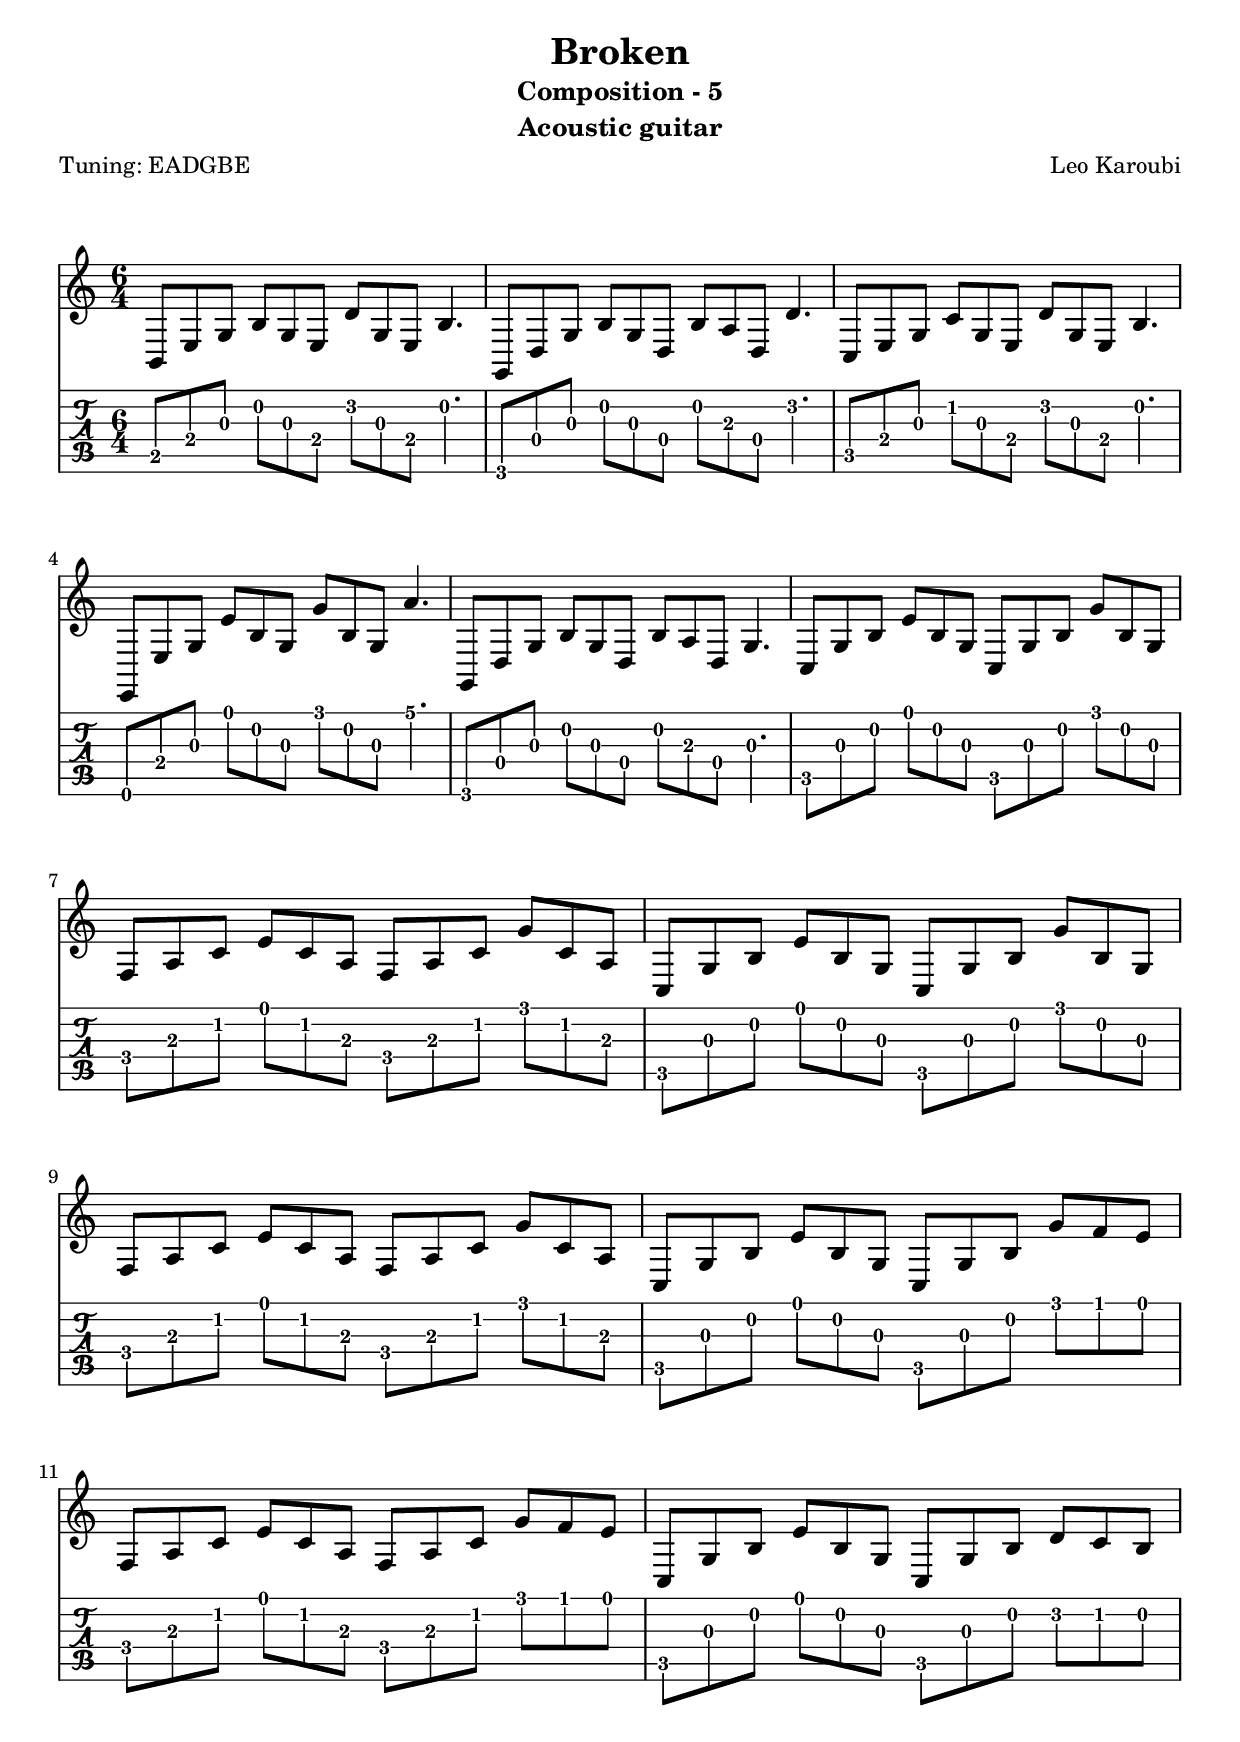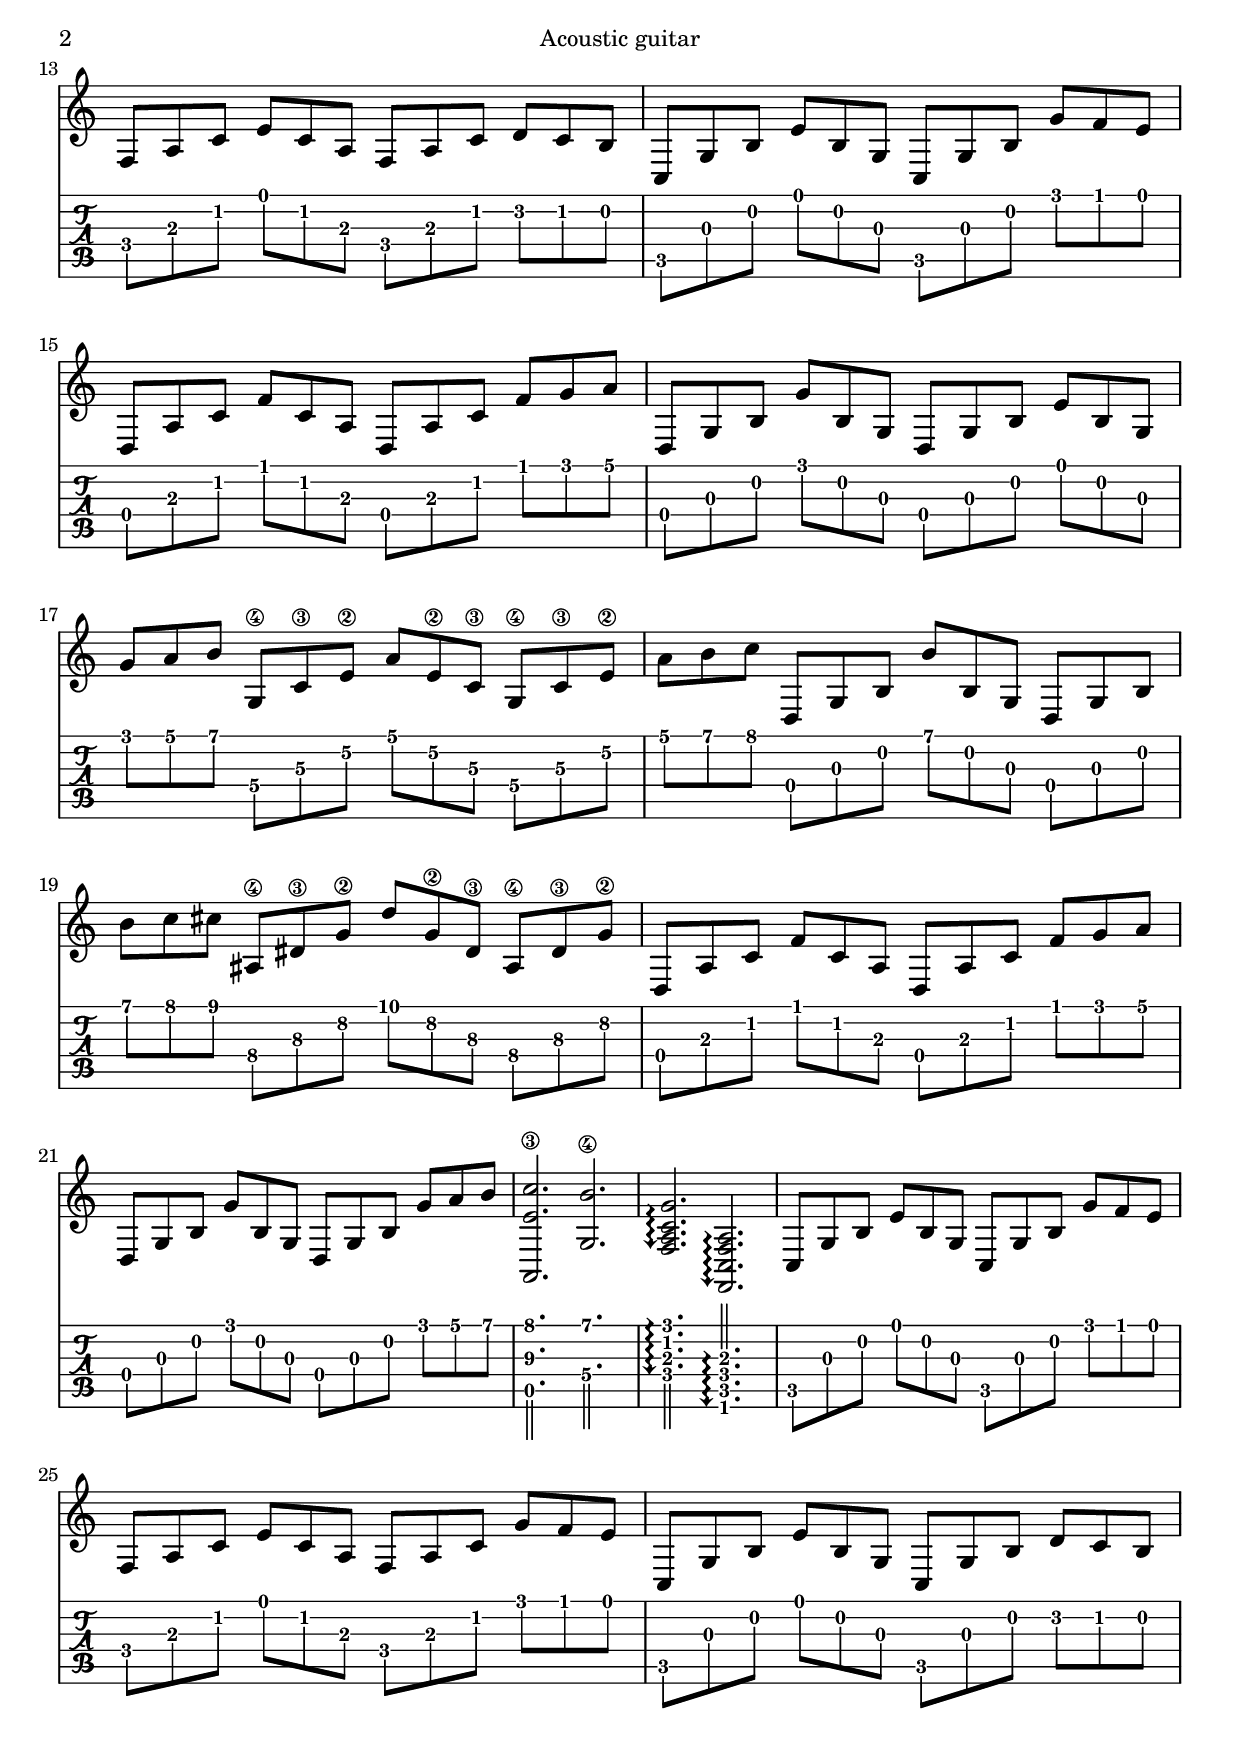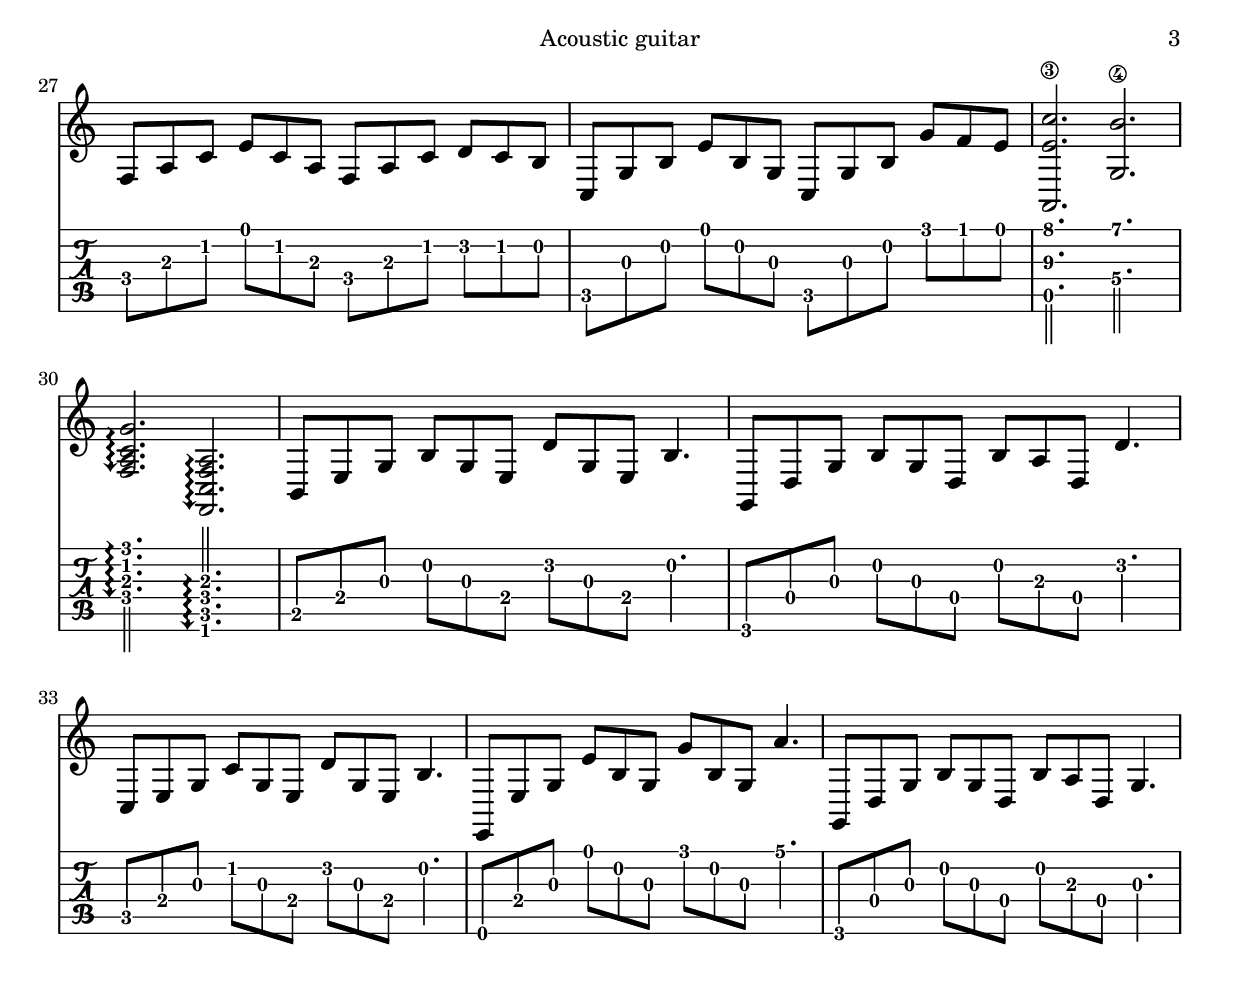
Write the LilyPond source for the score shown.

\version "2.22.1"
\include "english.ly"
\header {
  title = "Broken"
  subtitle = "Composition - 5"
  instrument = "Acoustic guitar"
  meter = "Tuning: EADGBE"
  arranger = "Leo Karoubi"
  % composer = "Leo Karoubi"
}

\layout { 
  indent = 0.0\cm 
  #(layout-set-staff-size 21)
  \context {
    \Score
    \override Glissando.thickness = #3
    \override Glissando.style = #'trill
    \override SpacingSpanner.common-shortest-duration = #(ly:make-moment 1/16)
  }
}

\markup { 
  \vspace #1
}

timeSign = 6/4
harmTwelveMarkup = -\markup { \center-align \abs-fontsize #8 { harm .12 }}
harmSevenMarkup = -\markup { \center-align \abs-fontsize #8 { harm .7 }}

rallentendo = -\markup { \abs-fontsize #10 { rallentendo }}

intro_first = {
  b,8[ e g] b8[ g e] d'[ g e] b4. |
  g,8[ d g] b8[ g d] b8[ a d] d'4. |
  c8[ e g]  c'8[ g e] d'8[ g e] b4. |
  e,8[ e g] e'8[ b g] g'8[ b g] a'4. |
  g,8[ d g] b8[ g d] b8[ a d] g4. |
}

intro_second = {
  c8[ g b] e'8[ b g] c8[ g b] g'8[ b g] |
  f8[ a c'] e'8[ c' a] f8[ a c'] g'8[ c' a] |
  c8[ g b] e'8[ b g] c8[ g b] g'8[ b g] |
  f8[ a c'] e'8[ c' a] f8[ a c'] g'8[ c' a] |
}

intro = {
  \intro_first
  \intro_second
}

chorus = {
  c8[ g b] e'8[ b g] c8[ g b] g'8[ f' e'] |
  f8[ a c'] e'8[ c' a] f8[ a c'] g'8[ f' e'] |
  c8[ g b] e'8[ b g] c8[ g b] d'8[ c' b] |
  f8[ a c'] e'8[ c' a] f8[ a c'] d'8[ c' b] |
  c8[ g b] e'8[ b g] c8[ g b] g'8[ f' e'] |
}

verse = {
  d8[ a c'] f'8[ c' a] d8[ a c'] f'8[ g' a'] |
  d8[ g b] g'[ b g] d8[ g b] e'[ b g] |
  g'8[ a' b'] g8\4[ c'\3 e'\2] a'8[ e'\2 c'\3]  g8\4[ c'\3 e'\2] |
  a'[ b' c''] d8[ g b] b'8[ b g] d8[ g b] |
  b'[ c'' c-sharp''] a-sharp8\4[ d-sharp'\3 g'\2] d''[ g'\2 d-sharp'\3] a-sharp8\4[ d-sharp'\3 g'\2] |
  d8[ a c'] f'8[ c' a] d8[ a c'] f'8[ g' a'] |
  d8[ g b] g'[ b g] d8[ g b] g'8[ a' b'] |
}

bridge = {
  <a, e'\3 c''>2. <b' g\4>2. |
  \arpeggioArrowDown<f a c' g'>2.\arpeggio \arpeggioArrowDown<f, c f a>2.\arpeggio |
}

outro = {
  \intro_first
}

full_part = {
    \intro
    \chorus
    \verse
    \bridge
    \chorus
    \bridge
    \outro
}

\score {
    <<
    \new Staff {
        \clef "G"
        \time \timeSign
        \full_part
    }
    \new TabStaff {
        \set TabStaff.minimumFret = #0
        \time \timeSign
        \tabFullNotation
        \full_part
    }
    >>
}
